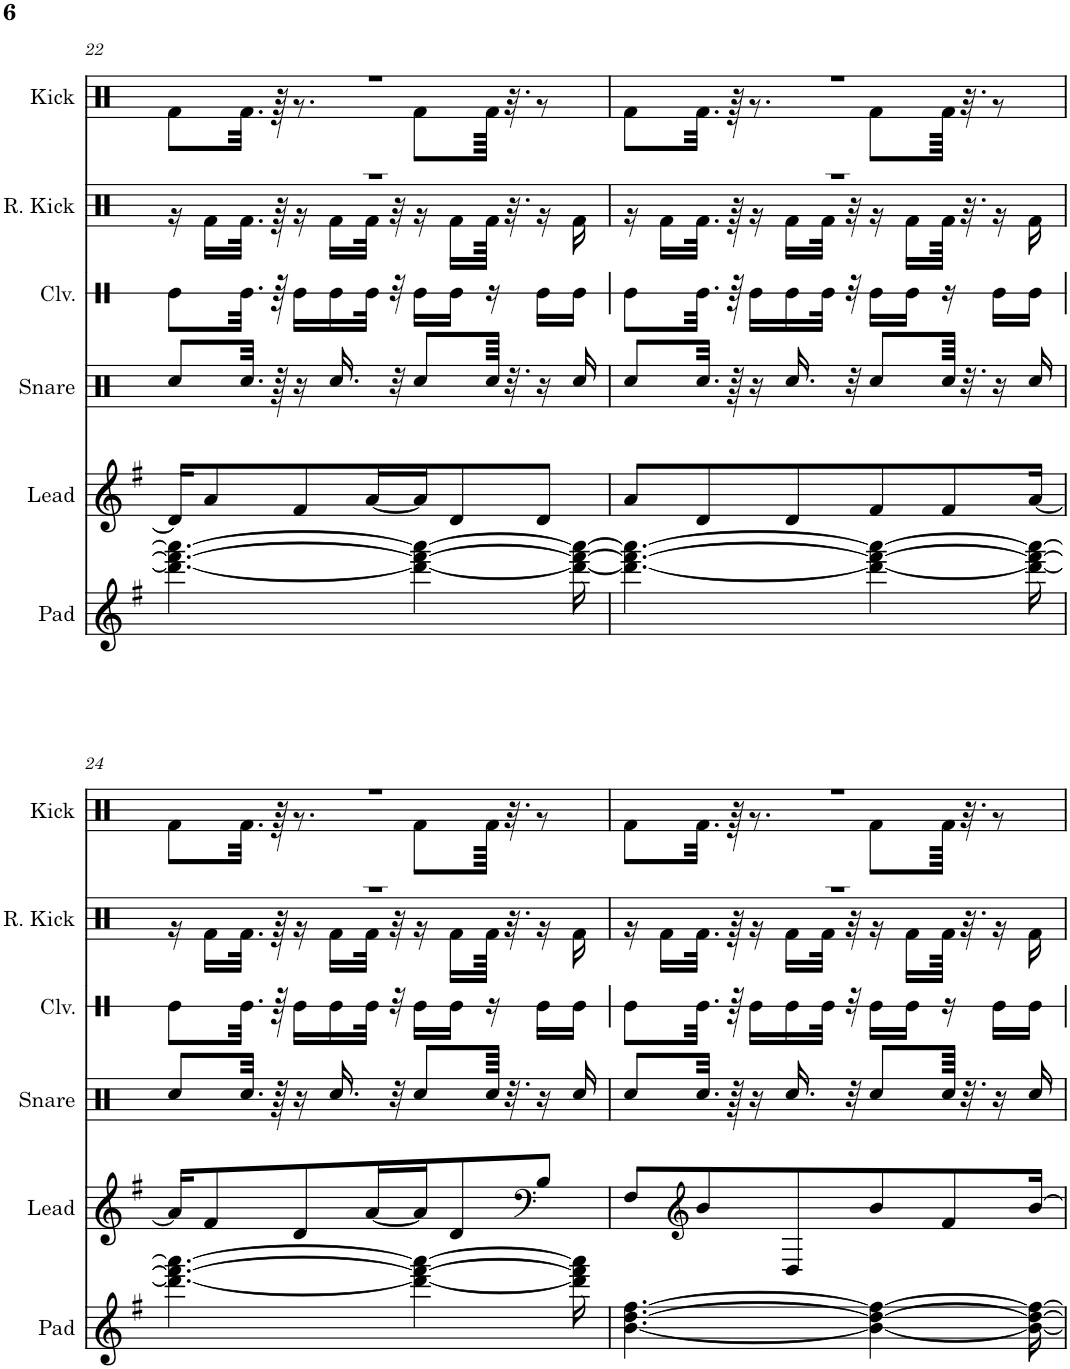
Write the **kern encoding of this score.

**kern	**kern	**kern	**kern	**kern	**kern
*part6	*part5	*part4	*part3	*part2	*part1
*staff6	*staff5	*staff4	*staff3	*staff2	*staff1
*I"Pad	*I"Lead	*I"Snare	*I"Claves	*I"Reverb Kick	*I"Kick
*I'Pad	*I'Lead	*I'Snare	*I'Clv.	*I'R. Kick	*I'Kick
!!LO:PB:g=z
*clefG2	*clefG2	*clefX	*clefX	*clefX	*clefX
*k[f#]	*k[f#]	*k[f#]	*k[f#]	*k[f#]	*k[f#]
*M11/16	*M11/16	*M11/16	*M11/16	*M11/16	*M11/16
=22	=22	=22	=22	=22	=22
*	*	*	*	*^	*^
4.ddd\_ 4.fff#\_ 4.aaa\_	16d/KL]	8Rcc/L	8Re\L	16%11r	16r	16%11r	8Rf\L
.	8a/	.	.	.	16Rf\LL	.	.
.	.	32.Rcc/Jkk	32.Re\Jkk	.	32.Rf\JJk	.	32.Rf\Jkk
.	.	64r	64r	.	64r	.	64r
.	8f#/	16r	16Re\LL	.	16r	.	8.r
.	.	16.Rcc/	16Re\	.	16Rf\LL	.	.
.	[16a/L	.	32Re\JJk	.	32Rf\JJk	.	.
.	.	32r	32r	.	32r	.	.
4ddd\_ 4fff#\_ 4aaa\_	16a/J]	8Rcc/L	16Re\LL	.	16r	.	8Rf\L
.	8d/	.	16Re\JJ	.	16Rf\LL	.	.
.	.	64Rcc/Jkkk	16r	.	64Rf\JJkk	.	64Rf\Jkkk
.	.	32.r	.	.	32.r	.	32.r
.	8d/J	16r	16Re\LL	.	16r	.	8r
16ddd\_ 16fff#\_ 16aaa\_	.	16Rcc/	16Re\JJ	.	16Rf\	.	.
=23	=23	=23	=23	=23	=23	=23	=23
4.ddd\_ 4.fff#\_ 4.aaa\_	8a/L	8Rcc/L	8Re\L	16%11r	16r	16%11r	8Rf\L
.	.	.	.	.	16Rf\LL	.	.
.	8d/	32.Rcc/Jkk	32.Re\Jkk	.	32.Rf\JJk	.	32.Rf\Jkk
.	.	64r	64r	.	64r	.	64r
.	.	16r	16Re\LL	.	16r	.	8.r
.	8d/	16.Rcc/	16Re\	.	16Rf\LL	.	.
.	.	.	32Re\JJk	.	32Rf\JJk	.	.
.	.	32r	32r	.	32r	.	.
4ddd\_ 4fff#\_ 4aaa\_	8f#/	8Rcc/L	16Re\LL	.	16r	.	8Rf\L
.	.	.	16Re\JJ	.	16Rf\LL	.	.
.	8f#/	64Rcc/Jkkk	16r	.	64Rf\JJkk	.	64Rf\Jkkk
.	.	32.r	.	.	32.r	.	32.r
.	.	16r	16Re\LL	.	16r	.	8r
16ddd\_ 16fff#\_ 16aaa\_	[16a/Jk	16Rcc/	16Re\JJ	.	16Rf\	.	.
!!LO:LB:g=z	!!
=24	=24	=24	=24	=24	=24	=24	=24
4.ddd\_ 4.fff#\_ 4.aaa\_	16a/KL]	8Rcc/L	8Re\L	16%11r	16r	16%11r	8Rf\L
.	8f#/	.	.	.	16Rf\LL	.	.
.	.	32.Rcc/Jkk	32.Re\Jkk	.	32.Rf\JJk	.	32.Rf\Jkk
.	.	64r	64r	.	64r	.	64r
.	8d/	16r	16Re\LL	.	16r	.	8.r
.	.	16.Rcc/	16Re\	.	16Rf\LL	.	.
.	[16a/L	.	32Re\JJk	.	32Rf\JJk	.	.
.	.	32r	32r	.	32r	.	.
4ddd\_ 4fff#\_ 4aaa\_	16a/J]	8Rcc/L	16Re\LL	.	16r	.	8Rf\L
.	8d/	.	16Re\JJ	.	16Rf\LL	.	.
.	.	64Rcc/Jkkk	16r	.	64Rf\JJkk	.	64Rf\Jkkk
.	.	32.r	.	.	32.r	.	32.r
*	*clefF4	*	*	*	*	*	*
.	8B/J	16r	16Re\LL	.	16r	.	8r
16ddd\] 16fff#\] 16aaa\]	.	16Rcc/	16Re\JJ	.	16Rf\	.	.
=25	=25	=25	=25	=25	=25	=25	=25
[4.b\ [4.dd\ [4.ff#\	8F#/L	8Rcc/L	8Re\L	16%11r	16r	16%11r	8Rf\L
.	.	.	.	.	16Rf\LL	.	.
*	*clefG2	*	*	*	*	*	*
.	8b/	32.Rcc/Jkk	32.Re\Jkk	.	32.Rf\JJk	.	32.Rf\Jkk
.	.	64r	64r	.	64r	.	64r
.	.	16r	16Re\LL	.	16r	.	8.r
.	8D/	16.Rcc/	16Re\	.	16Rf\LL	.	.
.	.	.	32Re\JJk	.	32Rf\JJk	.	.
.	.	32r	32r	.	32r	.	.
4b\_ 4dd\_ 4ff#\_	8b/	8Rcc/L	16Re\LL	.	16r	.	8Rf\L
.	.	.	16Re\JJ	.	16Rf\LL	.	.
.	8f#/	64Rcc/Jkkk	16r	.	64Rf\JJkk	.	64Rf\Jkkk
.	.	32.r	.	.	32.r	.	32.r
.	.	16r	16Re\LL	.	16r	.	8r
16b\_ 16dd\_ 16ff#\_	[16b/Jk	16Rcc/	16Re\JJ	.	16Rf\	.	.
*	*	*	*	*v	*v	*	*
*	*	*	*	*	*v	*v
=	=	=	=	=	=
*-	*-	*-	*-	*-	*-
